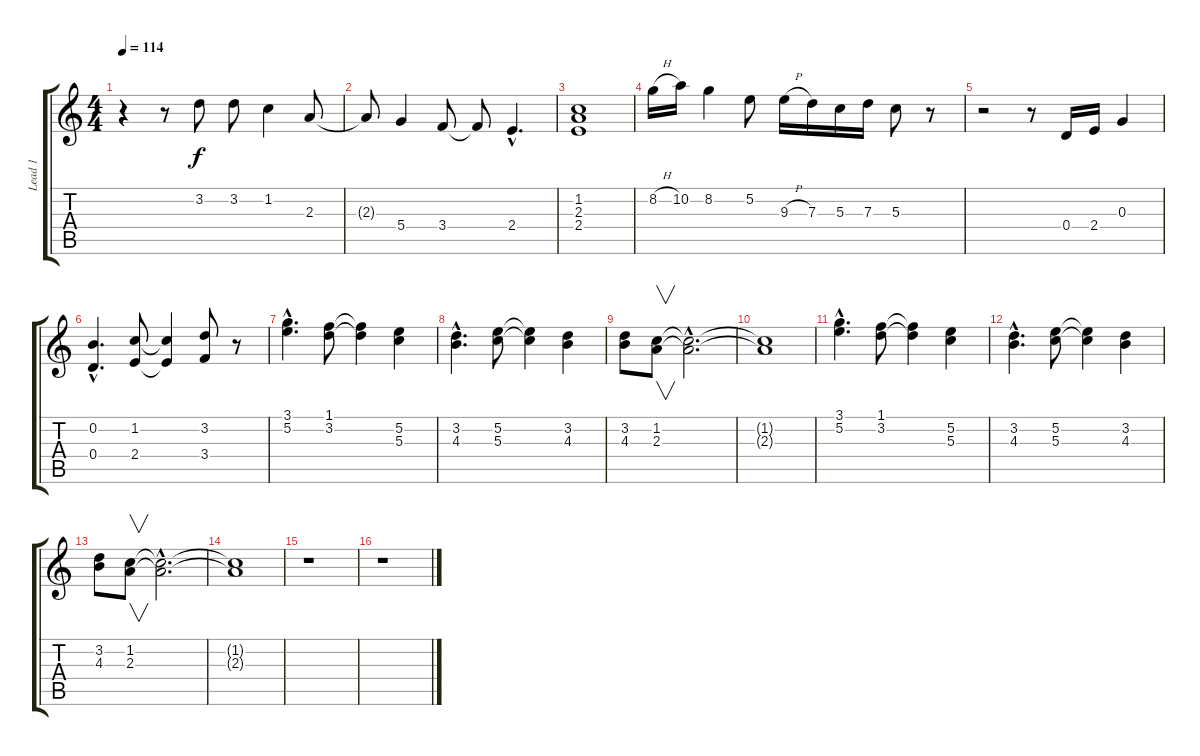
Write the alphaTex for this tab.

\track ("Lead 1" "Lead 1") {instrument acousticguitarnylon}
\staff {score tabs}
\tuning (E4 B3 G3 D3 A2 E2) {hide}
\ts (4 4)
\tempo 114
\clef g2
\ks c
r.4{dy f} r.8 3.2.8 3.2.8 1.2.4 2.3.8 |
2.3{t}.8 5.4.4 3.4.8 3.4{t}.8 2.4{hac}.4{d} |
(1.2 2.3 2.4).1 |
8.2{h}.16 10.2.16 8.2.4 5.2.8 9.3{h}.16 7.3.16 5.3.16 7.3.16 5.3.8 r.8 |
r.2 r.8 0.4.16 2.4.16 0.3.4 |
(0.2{hac} 0.4{hac}).4{d} (1.2 2.4).8 (1.2{t} 2.4{t}).4 (3.2 3.4).8 r.8 |
(3.1{hac} 5.2{hac}).4{d} (1.1 3.2).8 (1.1{t} 3.2{t}).4 (5.2 5.3).4 |
(3.2{hac} 4.3{hac}).4{d} (5.2 5.3).8 (5.2{t} 5.3{t}).4 (3.2 4.3).4 |
(3.2 4.3).8 (1.2 2.3).8{v} (1.2{hac t} 2.3{hac t}).2{d} |
(1.2{t} 2.3{t}).1 |
(3.1{hac} 5.2{hac}).4{d} (1.1 3.2).8 (1.1{t} 3.2{t}).4 (5.2 5.3).4 |
(3.2{hac} 4.3{hac}).4{d} (5.2 5.3).8 (5.2{t} 5.3{t}).4 (3.2 4.3).4 |
(3.2 4.3).8 (1.2 2.3).8{v} (1.2{hac t} 2.3{hac t}).2{d} |
(1.2{t} 2.3{t}).1 |
r.1 |
r.1
